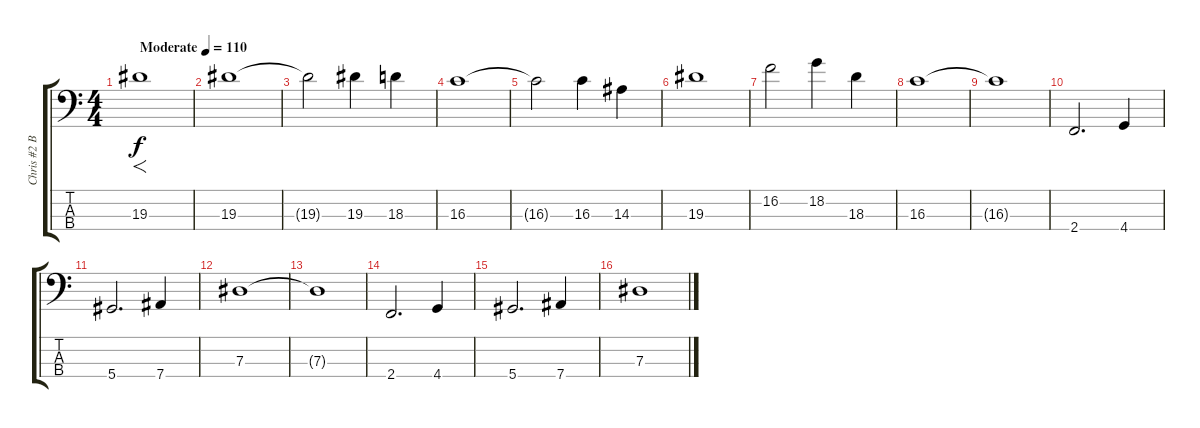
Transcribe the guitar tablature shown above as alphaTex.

\track ("Chris #2 Bass" "Chris #2 B") {instrument electricbasspick}
\staff {score tabs}
\tuning (Gb2 Db2 Ab1 Eb1) {hide}
\ts (4 4)
\tempo (110 "Moderate")
\clef f4
\ks c
19.3.1{f dy f instrument electricbasspick} |
19.3.1 |
19.3{t}.2 19.3.4 18.3.4 |
16.3.1 |
16.3{t}.2 16.3.4 14.3.4 |
19.3.1 |
16.2.2 18.2.4 18.3.4 |
16.3.1 |
16.3{t}.1 |
2.4.2{d} 4.4.4 |
5.4.2{d} 7.4.4 |
7.3.1 |
7.3{t}.1 |
2.4.2{d} 4.4.4 |
5.4.2{d} 7.4.4 |
7.3.1
